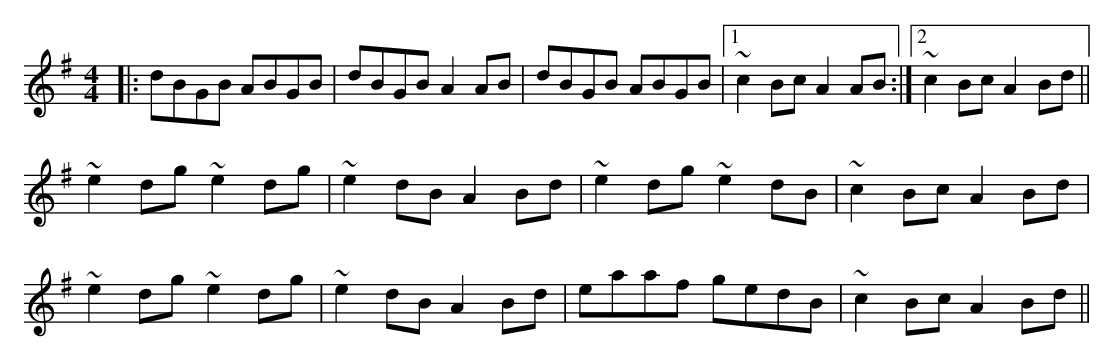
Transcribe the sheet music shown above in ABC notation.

X:1
M:4/4
K:G
|:dBGB ABGB|dBGB A2 AB|dBGB ABGB|1 ~c2 Bc A2 AB:|2 ~c2 Bc A2 Bd||
~e2 dg ~e2 dg|~e2 dB A2 Bd|~e2 dg ~e2 dB|~c2 Bc A2 Bd|
~e2 dg ~e2 dg|~e2 dB A2 Bd|eaaf gedB|~c2 Bc A2 Bd||
